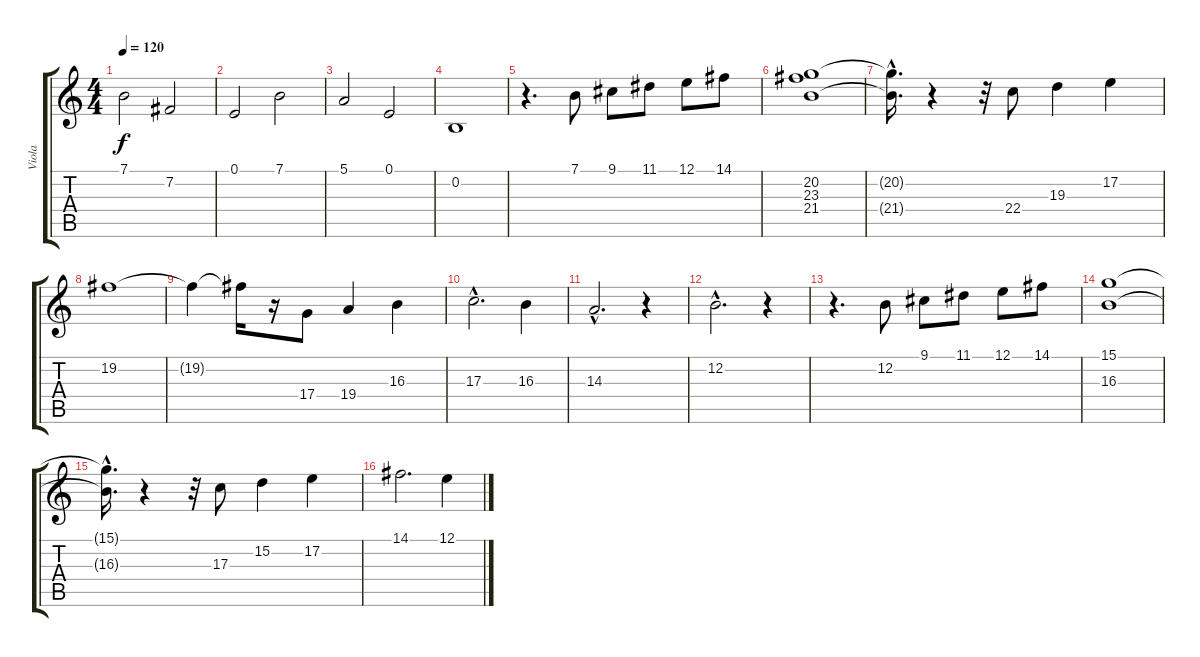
\track ("Viola" "Viola") {instrument stringensemble1}
\staff {score tabs}
\tuning (E4 B3 G3 D3 A2 E2) {hide}
\ts (4 4)
\tempo 120
\clef g2
\ks c
7.1.2{dy f} 7.2.2 |
0.1.2 7.1.2 |
5.1.2 0.1.2 |
0.2.1 |
r.4{d} 7.1.8 9.1.8 11.1.8 12.1.8 14.1.8 |
(20.2 23.3 21.4).1 |
(20.2{t} 21.4{hac t}).16{d} r.4 r.32 22.4.8 19.3.4 17.2.4 |
19.2.1 |
19.2{t}.4 19.2{t}.16 r.16 17.4.8 19.4.4 16.3.4 |
17.3{hac}.2{d} 16.3.4 |
14.3{hac}.2{d} r.4 |
12.2{hac}.2{d} r.4 |
r.4{d} 12.2.8 9.1.8 11.1.8 12.1.8 14.1.8 |
(15.1 16.3).1 |
(15.1{t} 16.3{hac t}).16{d} r.4 r.32 17.3.8 15.2.4 17.2.4 |
14.1.2{d} 12.1.4
